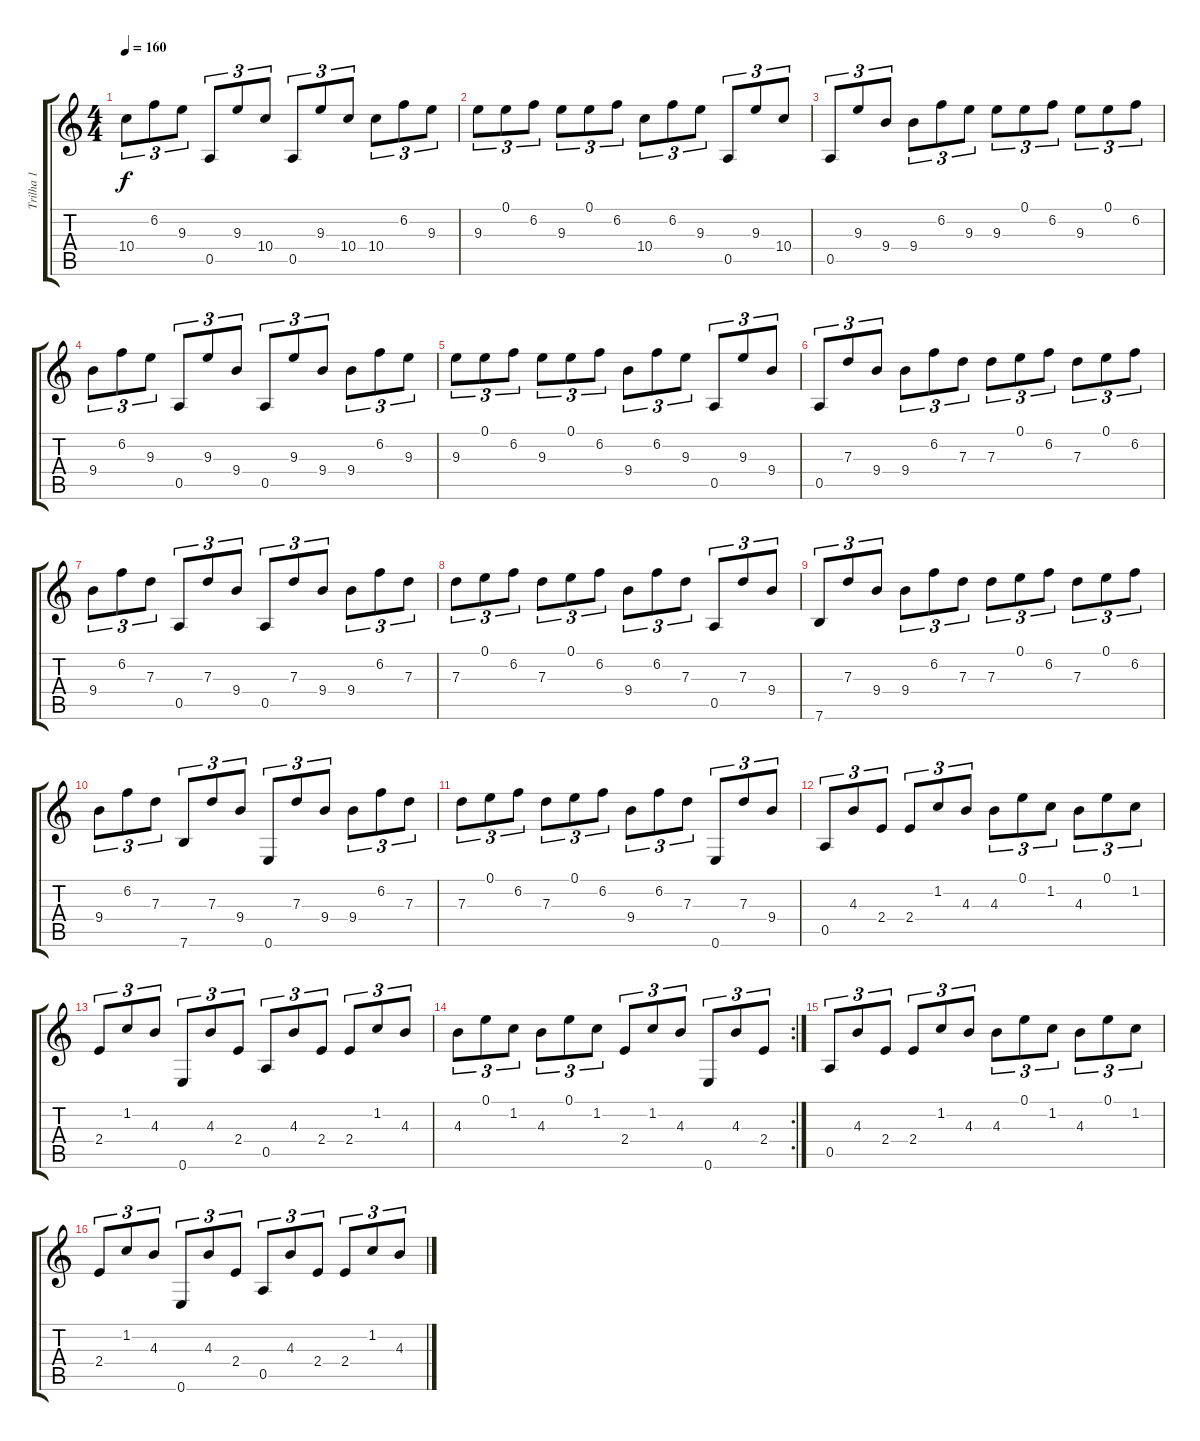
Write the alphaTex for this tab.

\track ("Trilha 1" "Trilha 1") {instrument acousticguitarnylon}
\staff {score tabs}
\tuning (E4 B3 G3 D3 A2 E2) {hide}
\ts (4 4)
\tempo 160
\clef g2
\ks c
10.4.8{tu (3 2) dy f} 6.2.8{tu (3 2)} 9.3.8{tu (3 2)} 0.5.8{tu (3 2)} 9.3.8{tu (3 2)} 10.4.8{tu (3 2)} 0.5.8{tu (3 2)} 9.3.8{tu (3 2)} 10.4.8{tu (3 2)} 10.4.8{tu (3 2)} 6.2.8{tu (3 2)} 9.3.8{tu (3 2)} |
9.3.8{tu (3 2)} 0.1.8{tu (3 2)} 6.2.8{tu (3 2)} 9.3.8{tu (3 2)} 0.1.8{tu (3 2)} 6.2.8{tu (3 2)} 10.4.8{tu (3 2)} 6.2.8{tu (3 2)} 9.3.8{tu (3 2)} 0.5.8{tu (3 2)} 9.3.8{tu (3 2)} 10.4.8{tu (3 2)} |
0.5.8{tu (3 2)} 9.3.8{tu (3 2)} 9.4.8{tu (3 2)} 9.4.8{tu (3 2)} 6.2.8{tu (3 2)} 9.3.8{tu (3 2)} 9.3.8{tu (3 2)} 0.1.8{tu (3 2)} 6.2.8{tu (3 2)} 9.3.8{tu (3 2)} 0.1.8{tu (3 2)} 6.2.8{tu (3 2)} |
9.4.8{tu (3 2)} 6.2.8{tu (3 2)} 9.3.8{tu (3 2)} 0.5.8{tu (3 2)} 9.3.8{tu (3 2)} 9.4.8{tu (3 2)} 0.5.8{tu (3 2)} 9.3.8{tu (3 2)} 9.4.8{tu (3 2)} 9.4.8{tu (3 2)} 6.2.8{tu (3 2)} 9.3.8{tu (3 2)} |
9.3.8{tu (3 2)} 0.1.8{tu (3 2)} 6.2.8{tu (3 2)} 9.3.8{tu (3 2)} 0.1.8{tu (3 2)} 6.2.8{tu (3 2)} 9.4.8{tu (3 2)} 6.2.8{tu (3 2)} 9.3.8{tu (3 2)} 0.5.8{tu (3 2)} 9.3.8{tu (3 2)} 9.4.8{tu (3 2)} |
0.5.8{tu (3 2)} 7.3.8{tu (3 2)} 9.4.8{tu (3 2)} 9.4.8{tu (3 2)} 6.2.8{tu (3 2)} 7.3.8{tu (3 2)} 7.3.8{tu (3 2)} 0.1.8{tu (3 2)} 6.2.8{tu (3 2)} 7.3.8{tu (3 2)} 0.1.8{tu (3 2)} 6.2.8{tu (3 2)} |
9.4.8{tu (3 2)} 6.2.8{tu (3 2)} 7.3.8{tu (3 2)} 0.5.8{tu (3 2)} 7.3.8{tu (3 2)} 9.4.8{tu (3 2)} 0.5.8{tu (3 2)} 7.3.8{tu (3 2)} 9.4.8{tu (3 2)} 9.4.8{tu (3 2)} 6.2.8{tu (3 2)} 7.3.8{tu (3 2)} |
7.3.8{tu (3 2)} 0.1.8{tu (3 2)} 6.2.8{tu (3 2)} 7.3.8{tu (3 2)} 0.1.8{tu (3 2)} 6.2.8{tu (3 2)} 9.4.8{tu (3 2)} 6.2.8{tu (3 2)} 7.3.8{tu (3 2)} 0.5.8{tu (3 2)} 7.3.8{tu (3 2)} 9.4.8{tu (3 2)} |
7.6.8{tu (3 2)} 7.3.8{tu (3 2)} 9.4.8{tu (3 2)} 9.4.8{tu (3 2)} 6.2.8{tu (3 2)} 7.3.8{tu (3 2)} 7.3.8{tu (3 2)} 0.1.8{tu (3 2)} 6.2.8{tu (3 2)} 7.3.8{tu (3 2)} 0.1.8{tu (3 2)} 6.2.8{tu (3 2)} |
9.4.8{tu (3 2)} 6.2.8{tu (3 2)} 7.3.8{tu (3 2)} 7.6.8{tu (3 2)} 7.3.8{tu (3 2)} 9.4.8{tu (3 2)} 0.6.8{tu (3 2)} 7.3.8{tu (3 2)} 9.4.8{tu (3 2)} 9.4.8{tu (3 2)} 6.2.8{tu (3 2)} 7.3.8{tu (3 2)} |
7.3.8{tu (3 2)} 0.1.8{tu (3 2)} 6.2.8{tu (3 2)} 7.3.8{tu (3 2)} 0.1.8{tu (3 2)} 6.2.8{tu (3 2)} 9.4.8{tu (3 2)} 6.2.8{tu (3 2)} 7.3.8{tu (3 2)} 0.6.8{tu (3 2)} 7.3.8{tu (3 2)} 9.4.8{tu (3 2)} |
0.5.8{tu (3 2)} 4.3.8{tu (3 2)} 2.4.8{tu (3 2)} 2.4.8{tu (3 2)} 1.2.8{tu (3 2)} 4.3.8{tu (3 2)} 4.3.8{tu (3 2)} 0.1.8{tu (3 2)} 1.2.8{tu (3 2)} 4.3.8{tu (3 2)} 0.1.8{tu (3 2)} 1.2.8{tu (3 2)} |
2.4.8{tu (3 2)} 1.2.8{tu (3 2)} 4.3.8{tu (3 2)} 0.6.8{tu (3 2)} 4.3.8{tu (3 2)} 2.4.8{tu (3 2)} 0.5.8{tu (3 2)} 4.3.8{tu (3 2)} 2.4.8{tu (3 2)} 2.4.8{tu (3 2)} 1.2.8{tu (3 2)} 4.3.8{tu (3 2)} |
\rc 2
4.3.8{tu (3 2)} 0.1.8{tu (3 2)} 1.2.8{tu (3 2)} 4.3.8{tu (3 2)} 0.1.8{tu (3 2)} 1.2.8{tu (3 2)} 2.4.8{tu (3 2)} 1.2.8{tu (3 2)} 4.3.8{tu (3 2)} 0.6.8{tu (3 2)} 4.3.8{tu (3 2)} 2.4.8{tu (3 2)} |
0.5.8{tu (3 2)} 4.3.8{tu (3 2)} 2.4.8{tu (3 2)} 2.4.8{tu (3 2)} 1.2.8{tu (3 2)} 4.3.8{tu (3 2)} 4.3.8{tu (3 2)} 0.1.8{tu (3 2)} 1.2.8{tu (3 2)} 4.3.8{tu (3 2)} 0.1.8{tu (3 2)} 1.2.8{tu (3 2)} |
2.4.8{tu (3 2)} 1.2.8{tu (3 2)} 4.3.8{tu (3 2)} 0.6.8{tu (3 2)} 4.3.8{tu (3 2)} 2.4.8{tu (3 2)} 0.5.8{tu (3 2)} 4.3.8{tu (3 2)} 2.4.8{tu (3 2)} 2.4.8{tu (3 2)} 1.2.8{tu (3 2)} 4.3.8{tu (3 2)}
